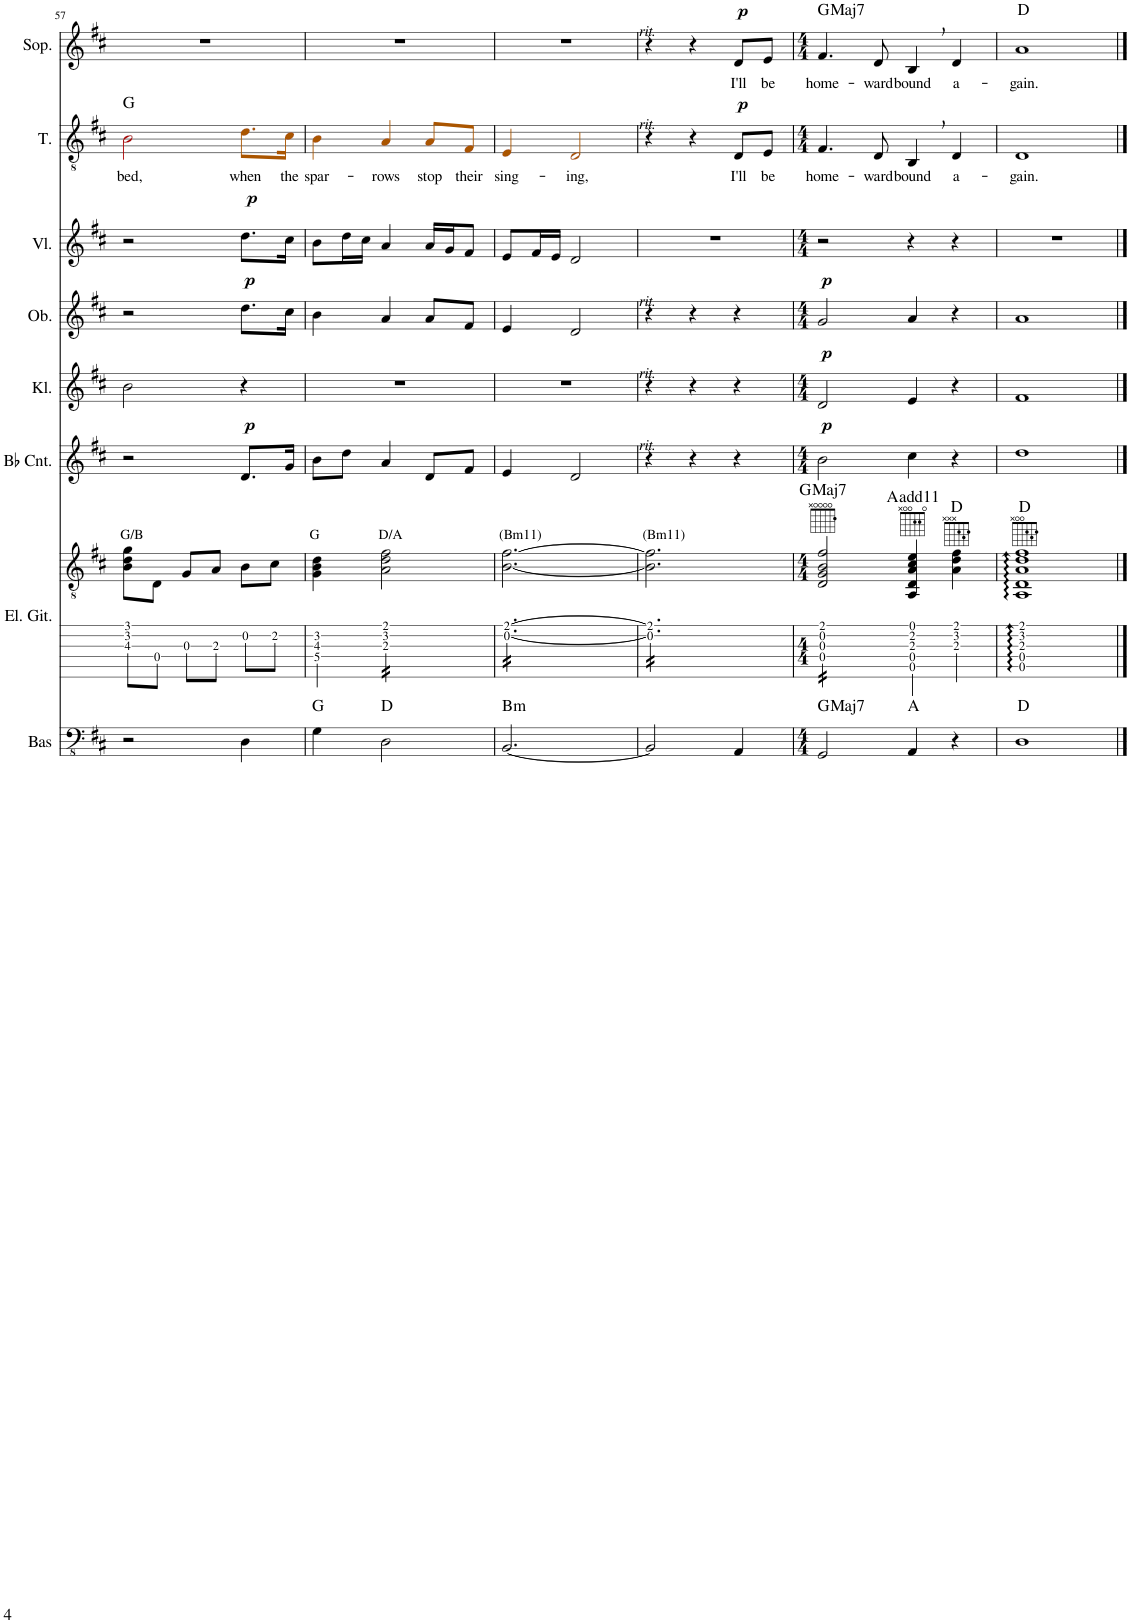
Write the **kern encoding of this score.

**kern	**harte	**kern	**kern	**harte	**kern	**dynam	**kern	**dynam	**kern	**dynam	**kern	**dynam	**kern	**text	**dynam	**harte	**kern	**text	**dynam	**harte
*part8	*part8	*part7	*part7	*part7	*part6	*part6	*part5	*part5	*part4	*part4	*part3	*part3	*part2	*part2	*part2	*part2	*part1	*part1	*part1	*part1
*staff9	*	*staff8	*staff7	*	*staff6	*staff6	*staff5	*staff5	*staff4	*staff4	*staff3	*staff3	*staff2	*staff2	*staff2	*	*staff1	*staff1	*staff1	*
*I"Bas	*	*I"Elektrische gitaar	*	*	*I"Cornet in Bb	*	*I"Klarinet	*	*I"Hobo	*	*I"Viool	*	*I"Tenor	*	*	*	*I"Sopraan	*	*	*
*I'Bas	*	*I'El. Git.	*	*	*	*	*I'Kl.	*	*	*	*I'Vl.	*	*I'T.	*	*	*	*I'Sop.	*	*	*
!!LO:PB:g=z
*clefFv4	*	*	*clefGv2	*	*clefG2	*	*clefG2	*	*clefG2	*	*clefG2	*	*clefGv2	*	*	*	*clefG2	*	*	*
*	*	*	*	*	*ITrd1c2	*	*ITrd1c2	*	*	*	*	*	*	*	*	*	*	*	*	*
*k[f#c#]	*	*k[f#c#]	*k[f#c#]	*	*k[f#c#]	*	*k[f#c#]	*	*k[f#c#]	*	*k[f#c#]	*	*k[f#c#]	*	*	*	*k[f#c#]	*	*	*
*M3/4	*	*M3/4	*M3/4	*	*M3/4	*	*M3/4	*	*M3/4	*	*M3/4	*	*M3/4	*	*	*	*M3/4	*	*	*
=57	=57	=57	=57	=57	=57	=57	=57	=57	=57	=57	=57	=57	=57	=57	=57	=57	=57	=57	=57	=57
!	!	!	!LO:TX:a:t=G/B	!	!	!	!	!	!	!	!	!	!	!	!	!	!	!	!	!
!	!	!	!	!	!	!	!	!	!	!	!	!	!	!LO:LY:b	!	!	!	!	!	!
2r	.	8B\ 8d\ 8g\L	8B\ 8d\ 8g\L	.	2r	.	2b\	.	2r	.	2r	.	2Bi\	bed,	.	G:maj	2.r	.	.	.
.	.	8D\J	8D\J	.	.	.	.	.	.	.	.	.	.	.	.	.	.	.	.	.
.	.	8G\L	8G/L	.	.	.	.	.	.	.	.	.	.	.	.	.	.	.	.	.
.	.	8A\J	8A/J	.	.	.	.	.	.	.	.	.	.	.	.	.	.	.	.	.
!	!	!	!	!	!	!LO:DY:a	!	!	!	!LO:DY:a	!	!LO:DY:a	!	!LO:LY:b	!	!	!	!	!	!
4DD\	.	8B\L	8B\L	.	8.d/L	p	4r	.	8.dd\L	p	8.dd\L	p	8.dj\L	when	.	.	.	.	.	.
.	.	8c#\J	8c#\J	.	.	.	.	.	.	.	.	.	.	.	.	.	.	.	.	.
!	!	!	!	!	!	!	!	!	!	!	!	!	!	!LO:LY:b	!	!	!	!	!	!
.	.	.	.	.	16g/Jk	.	.	.	16cc#\Jk	.	16cc#\Jk	.	16c#j\Jk	the	.	.	.	.	.	.
=58	=58	=58	=58	=58	=58	=58	=58	=58	=58	=58	=58	=58	=58	=58	=58	=58	=58	=58	=58	=58
!	!	!	!LO:TX:a:t=G	!	!	!	!	!	!	!	!	!	!	!	!	!	!	!	!	!
!	!	!	!	!	!	!	!	!	!	!	!	!	!	!LO:LY:b	!	!	!	!	!	!
4GG\	G:maj	4G\ 4B\ 4d\	4G\ 4B\ 4d\	.	8b\L	.	2.r	.	4b\	.	8b\L	.	4Bj\	spar-	.	.	2.r	.	.	.
.	.	.	.	.	8dd\J	.	.	.	.	.	16dd\L	.	.	.	.	.	.	.	.	.
.	.	.	.	.	.	.	.	.	.	.	16cc#\JJ	.	.	.	.	.	.	.	.	.
!	!	!	!LO:TX:a:t=D/A	!	!	!	!	!	!	!	!	!	!	!	!	!	!	!	!	!
!	!	!	!	!	!	!	!	!	!	!	!	!	!	!LO:LY:b	!	!	!	!	!	!
2DD\	D:maj	2A\ 2d\ 2f#\	2A\ 2d\ 2f#\	.	4a/	.	.	.	4a/	.	4a/	.	4Aj/	-rows	.	.	.	.	.	.
!	!	!	!	!	!	!	!	!	!	!	!	!	!	!LO:LY:b	!	!	!	!	!	!
.	.	.	.	.	8d/L	.	.	.	8a/L	.	16a/LL	.	8Aj/L	stop	.	.	.	.	.	.
.	.	.	.	.	.	.	.	.	.	.	16g/J	.	.	.	.	.	.	.	.	.
!	!	!	!	!	!	!	!	!	!	!	!	!	!	!LO:LY:b	!	!	!	!	!	!
.	.	.	.	.	8f#/J	.	.	.	8f#/J	.	8f#/J	.	8F#j/J	their	.	.	.	.	.	.
=59	=59	=59	=59	=59	=59	=59	=59	=59	=59	=59	=59	=59	=59	=59	=59	=59	=59	=59	=59	=59
!	!	!	!LO:TX:a:t=(Bm11)	!	!	!	!	!	!	!	!	!	!	!	!	!	!	!	!	!
!	!LO:H:kt=m	!	!	!	!	!	!	!	!	!	!	!	!	!LO:LY:b	!	!	!	!	!	!
[2.BBB/	B:min	[2.B\ [2.f#\	[2.B\ [2.f#\	.	4e/	.	2.r	.	4e/	.	8e/L	.	4Ej/	sing-	.	.	2.r	.	.	.
.	.	.	.	.	.	.	.	.	.	.	16f#/L	.	.	.	.	.	.	.	.	.
.	.	.	.	.	.	.	.	.	.	.	16e/JJ	.	.	.	.	.	.	.	.	.
!	!	!	!	!	!	!	!	!	!	!	!	!	!	!LO:LY:b	!	!	!	!	!	!
.	.	.	.	.	2d/	.	.	.	2d/	.	2d/	.	2Dj/	-ing,	.	.	.	.	.	.
=60	=60	=60	=60	=60	=60	=60	=60	=60	=60	=60	=60	=60	=60	=60	=60	=60	=60	=60	=60	=60
!	!	!	!	!	!	!	!	!	!	!	!	!	!	!	!	!	!LO:TX:b:i:t=rit.	!	!	!
!	!	!	!	!	!	!	!	!	!	!	!	!	!LO:TX:b:i:t=rit.	!	!	!	!	!	!	!
!	!	!	!	!	!	!	!	!	!LO:TX:b:i:t=rit.	!	!	!	!	!	!	!	!	!	!	!
!	!	!	!	!	!	!	!LO:TX:b:i:t=rit.	!	!	!	!	!	!	!	!	!	!	!	!	!
!	!	!	!	!	!LO:TX:b:i:t=rit.	!	!	!	!	!	!	!	!	!	!	!	!	!	!	!
!	!	!	!LO:TX:a:t=(Bm11)	!	!	!	!	!	!	!	!	!	!	!	!	!	!	!	!	!
2BBB/]	.	2.B\] 2.f#\]	2.B\] 2.f#\]	.	4r	.	4r	.	4r	.	2.r	.	4r	.	.	.	4r	.	.	.
.	.	.	.	.	4r	.	4r	.	4r	.	.	.	4r	.	.	.	4r	.	.	.
!	!	!	!	!	!	!	!	!	!	!	!	!	!	!LO:LY:b	!LO:DY:a	!	!	!LO:LY:b	!LO:DY:a	!
4AAA/	.	.	.	.	4r	.	4r	.	4r	.	.	.	8D/L	I'll	p	.	8d/L	I'll	p	.
!	!	!	!	!	!	!	!	!	!	!	!	!	!	!LO:LY:b	!	!	!	!LO:LY:b	!	!
.	.	.	.	.	.	.	.	.	.	.	.	.	8E/J	be	.	.	8e/J	be	.	.
=61	=61	=61	=61	=61	=61	=61	=61	=61	=61	=61	=61	=61	=61	=61	=61	=61	=61	=61	=61	=61
*M4/4	*	*M4/4	*M4/4	*	*M4/4	*	*M4/4	*	*M4/4	*	*M4/4	*	*M4/4	*	*	*	*M4/4	*	*	*
!	!LO:H:kt=Maj7	!	!	!LO:H:kt=Maj7	!	!LO:DY:a	!	!LO:DY:a	!	!LO:DY:a	!	!	!	!LO:LY:b	!	!	!	!LO:LY:b	!	!LO:H:kt=Maj7
2GGG/	G:maj7	2D\ 2G\ 2B\ 2f#\	2D/ 2G/ 2B/ 2f#/	G:maj7	2b\	p	2d/	p	2g/	p	2r	.	4.F#/	home-	.	.	4.f#/	home-	.	G:maj7
!	!	!	!	!	!	!	!	!	!	!	!	!	!	!LO:LY:b	!	!	!	!LO:LY:b	!	!
.	.	.	.	.	.	.	.	.	.	.	.	.	8D/	-ward	.	.	8d/	-ward	.	.
!	!	!	!	!	!	!	!	!	!	!	!	!	!	!LO:LY:b	!	!	!	!LO:LY:b	!	!
4AAA/	A:maj	4AA\ 4D\ 4A\ 4c#\ 4e\	4AA/ 4D/ 4A/ 4c#/ 4e/	A:maj(11)	4cc#\	.	4e/	.	4a/	.	4r	.	4BB,/	bound	.	.	4B,/	bound	.	.
!	!	!	!	!	!	!	!	!	!	!	!	!	!	!LO:LY:b	!	!	!	!LO:LY:b	!	!
4r	.	4A\ 4d\ 4f#\	4A\ 4d\ 4f#\	D:maj	4r	.	4r	.	4r	.	4r	.	4D/	a-	.	.	4d/	a-	.	.
=62	=62	=62	=62	=62	=62	=62	=62	=62	=62	=62	=62	=62	=62	=62	=62	=62	=62	=62	=62	=62
!	!	!	!	!	!	!	!	!	!	!	!	!	!	!LO:LY:b	!	!	!	!LO:LY:b	!	!
1DD	D:maj	1AA: 1D: 1A: 1d: 1f#:	1AA: 1D: 1A: 1d: 1f#:	D:maj	1dd	.	1f#	.	1a	.	1r	.	1D	-gain.	.	.	1a	-gain.	.	D:maj
==	==	==	==	==	==	==	==	==	==	==	==	==	==	==	==	==	==	==	==	==
*-	*-	*-	*-	*-	*-	*-	*-	*-	*-	*-	*-	*-	*-	*-	*-	*-	*-	*-	*-	*-
